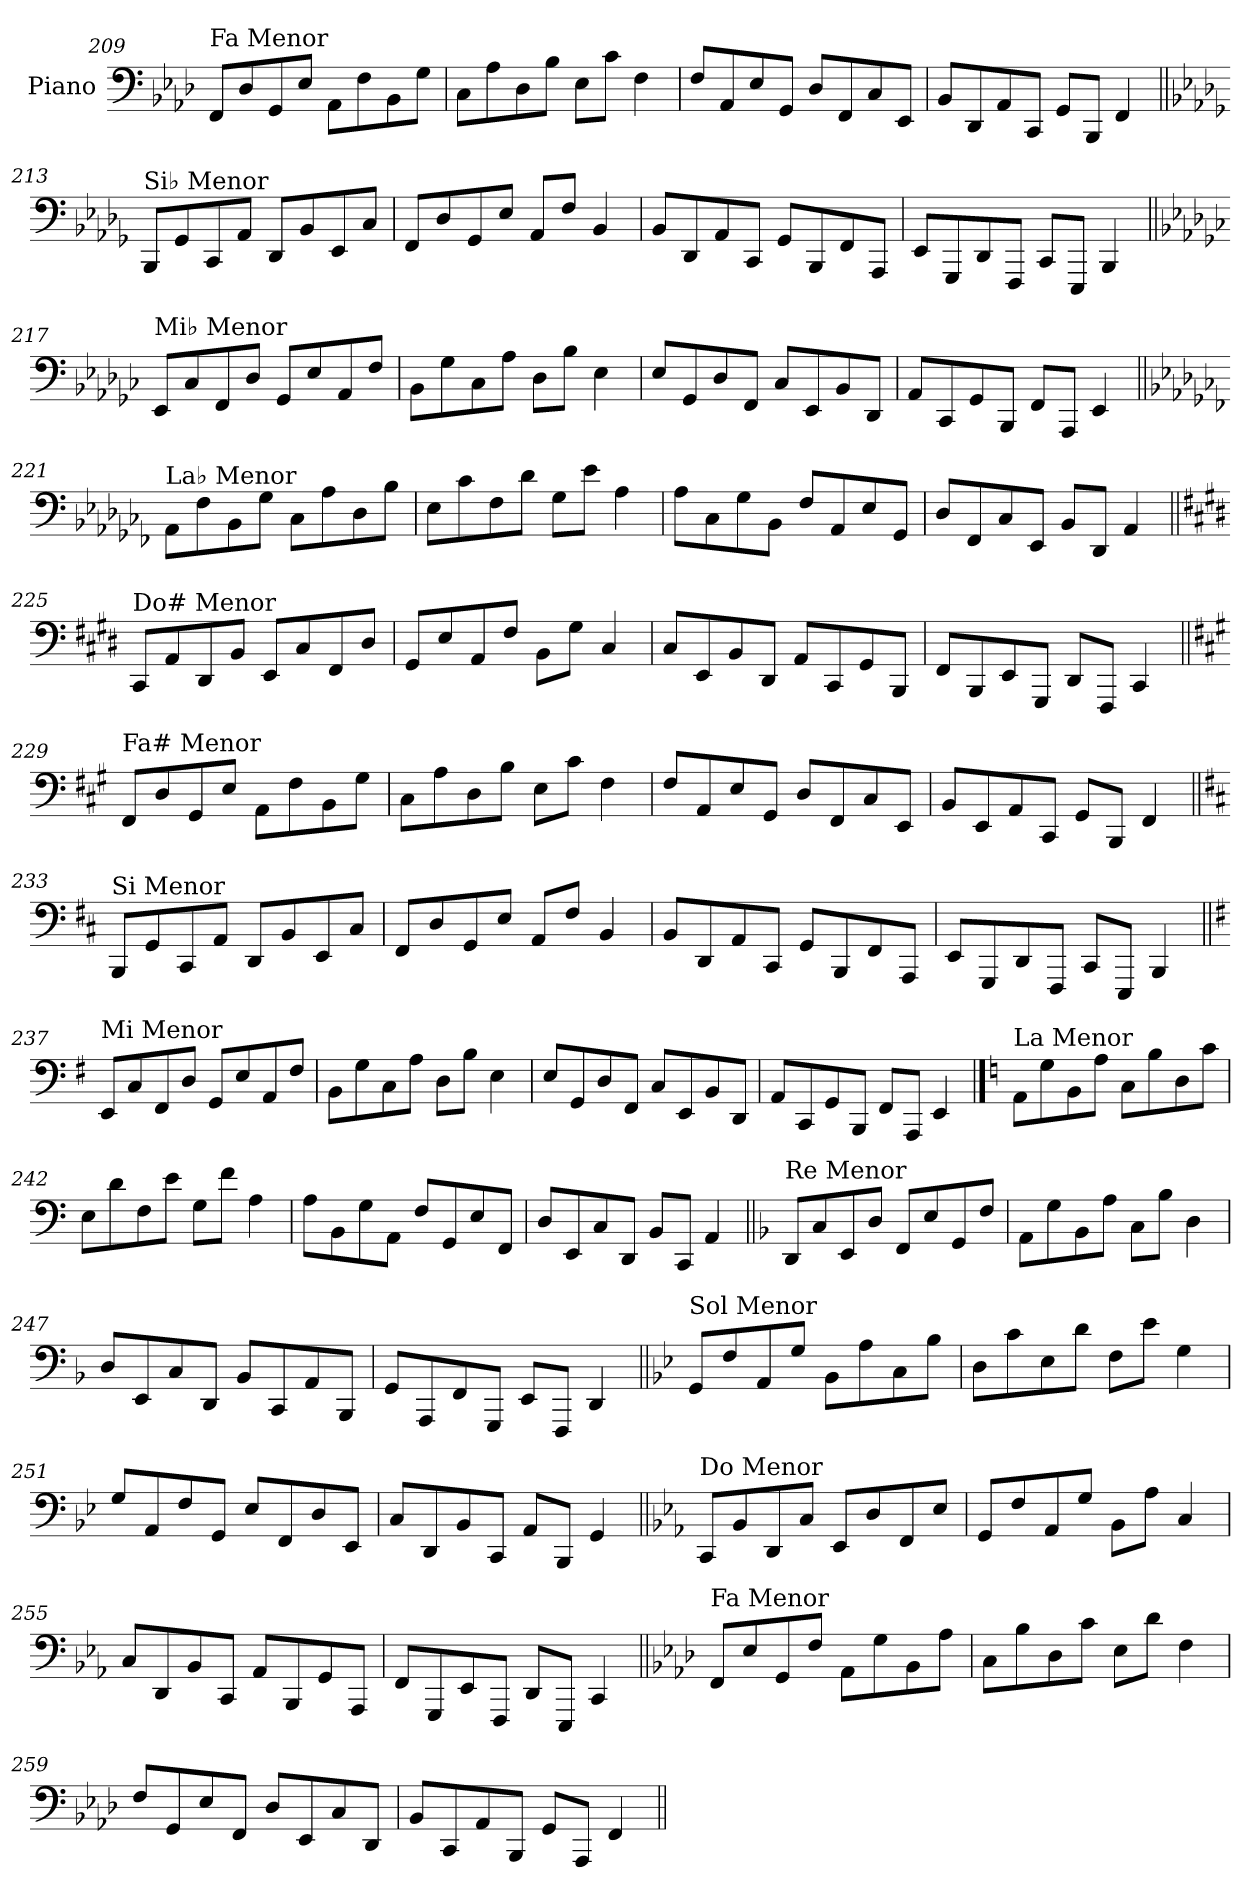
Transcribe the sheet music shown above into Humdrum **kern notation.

**kern
*part1
*staff1
*I"Piano
*I'Pno.
!!LO:LB:g=z
*clefF4
*k[b-e-a-d-]
=209
!LO:TX:a:t=Fa Menor
8FF/L
8D-/
8GG/
8E-/J
8AA-\L
8F\
8BB-\
8G\J
=210
8C\L
8A-\
8D-\
8B-\J
8E-\L
8c\J
4F\
=211
8F/L
8AA-/
8E-/
8GG/J
8D-/L
8FF/
8C/
8EE-/J
=212
8BB-/L
8DD-/
8AA-/
8CC/J
8GG/L
8BBB-/J
4FF/
!!LO:LB:g=z
=213||
*k[b-e-a-d-g-]
!LO:TX:a:t=Si♭ Menor
8BBB-/L
8GG-/
8CC/
8AA-/J
8DD-/L
8BB-/
8EE-/
8C/J
=214
8FF/L
8D-/
8GG-/
8E-/J
8AA-/L
8F/J
4BB-/
=215
8BB-/L
8DD-/
8AA-/
8CC/J
8GG-/L
8BBB-/
8FF/
8AAA-/J
=216
8EE-/L
8GGG-/
8DD-/
8FFF/J
8CC/L
8EEE-/J
4BBB-/
!!LO:LB:g=z
=217||
*k[b-e-a-d-g-c-]
!LO:TX:a:t=Mi♭ Menor
8EE-/L
8C-/
8FF/
8D-/J
8GG-/L
8E-/
8AA-/
8F/J
=218
8BB-\L
8G-\
8C-\
8A-\J
8D-\L
8B-\J
4E-\
=219
8E-/L
8GG-/
8D-/
8FF/J
8C-/L
8EE-/
8BB-/
8DD-/J
=220
8AA-/L
8CC-/
8GG-/
8BBB-/J
8FF/L
8AAA-/J
4EE-/
!!LO:LB:g=z
=221||
*k[b-e-a-d-g-c-f-]
!LO:TX:a:t=La♭ Menor
8AA-\L
8F-\
8BB-\
8G-\J
8C-\L
8A-\
8D-\
8B-\J
=222
8E-\L
8c-\
8F-\
8d-\J
8G-\L
8e-\J
4A-\
=223
8A-\L
8C-\
8G-\
8BB-\J
8F-/L
8AA-/
8E-/
8GG-/J
=224
8D-/L
8FF-/
8C-/
8EE-/J
8BB-/L
8DD-/J
4AA-/
!!LO:LB:g=z
=225||
*k[f#c#g#d#]
!LO:TX:a:t=Do# Menor
8CC#/L
8AA/
8DD#/
8BB/J
8EE/L
8C#/
8FF#/
8D#/J
=226
8GG#/L
8E/
8AA/
8F#/J
8BB\L
8G#\J
4C#/
=227
8C#/L
8EE/
8BB/
8DD#/J
8AA/L
8CC#/
8GG#/
8BBB/J
=228
8FF#/L
8BBB/
8EE/
8GGG#/J
8DD#/L
8FFF#/J
4CC#/
!!LO:LB:g=z
=229||
*k[f#c#g#]
!LO:TX:a:t=Fa# Menor
8FF#/L
8D/
8GG#/
8E/J
8AA\L
8F#\
8BB\
8G#\J
=230
8C#\L
8A\
8D\
8B\J
8E\L
8c#\J
4F#\
=231
8F#/L
8AA/
8E/
8GG#/J
8D/L
8FF#/
8C#/
8EE/J
=232
8BB/L
8EE/
8AA/
8CC#/J
8GG#/L
8BBB/J
4FF#/
!!LO:LB:g=z
=233||
*k[f#c#]
!LO:TX:a:t=Si Menor
8BBB/L
8GG/
8CC#/
8AA/J
8DD/L
8BB/
8EE/
8C#/J
=234
8FF#/L
8D/
8GG/
8E/J
8AA/L
8F#/J
4BB/
=235
8BB/L
8DD/
8AA/
8CC#/J
8GG/L
8BBB/
8FF#/
8AAA/J
=236
8EE/L
8GGG/
8DD/
8FFF#/J
8CC#/L
8EEE/J
4BBB/
!!LO:LB:g=z
=237||
*k[f#]
!LO:TX:a:t=Mi Menor
8EE/L
8C/
8FF#/
8D/J
8GG/L
8E/
8AA/
8F#/J
=238
8BB\L
8G\
8C\
8A\J
8D\L
8B\J
4E\
=239
8E/L
8GG/
8D/
8FF#/J
8C/L
8EE/
8BB/
8DD/J
=240
8AA/L
8CC/
8GG/
8BBB/J
8FF#/L
8AAA/J
4EE/
!!LO:PB:g=z
==241
*k[]
!LO:TX:a:t=La Menor
8AA\L
8G\
8BB\
8A\J
8C\L
8B\
8D\
8c\J
=242
8E\L
8d\
8F\
8e\J
8G\L
8f\J
4A\
=243
8A\L
8BB\
8G\
8AA\J
8F/L
8GG/
8E/
8FF/J
=244
8D/L
8EE/
8C/
8DD/J
8BB/L
8CC/J
4AA/
!!LO:LB:g=z
=245||
*k[b-]
!LO:TX:a:t=Re Menor
8DD/L
8C/
8EE/
8D/J
8FF/L
8E/
8GG/
8F/J
=246
8AA\L
8G\
8BB-\
8A\J
8C\L
8B-\J
4D\
=247
8D/L
8EE/
8C/
8DD/J
8BB-/L
8CC/
8AA/
8BBB-/J
=248
8GG/L
8AAA/
8FF/
8GGG/J
8EE/L
8FFF/J
4DD/
!!LO:LB:g=z
=249||
*k[b-e-]
!LO:TX:a:t=Sol Menor
8GG/L
8F/
8AA/
8G/J
8BB-\L
8A\
8C\
8B-\J
=250
8D\L
8c\
8E-\
8d\J
8F\L
8e-\J
4G\
=251
8G/L
8AA/
8F/
8GG/J
8E-/L
8FF/
8D/
8EE-/J
=252
8C/L
8DD/
8BB-/
8CC/J
8AA/L
8BBB-/J
4GG/
!!LO:LB:g=z
=253||
*k[b-e-a-]
!LO:TX:a:t=Do Menor
8CC/L
8BB-/
8DD/
8C/J
8EE-/L
8D/
8FF/
8E-/J
=254
8GG/L
8F/
8AA-/
8G/J
8BB-\L
8A-\J
4C/
=255
8C/L
8DD/
8BB-/
8CC/J
8AA-/L
8BBB-/
8GG/
8AAA-/J
=256
8FF/L
8GGG/
8EE-/
8FFF/J
8DD/L
8EEE-/J
4CC/
!!LO:LB:g=z
=257||
*k[b-e-a-d-]
!LO:TX:a:t=Fa Menor
8FF/L
8E-/
8GG/
8F/J
8AA-\L
8G\
8BB-\
8A-\J
=258
8C\L
8B-\
8D-\
8c\J
8E-\L
8d-\J
4F\
=259
8F/L
8GG/
8E-/
8FF/J
8D-/L
8EE-/
8C/
8DD-/J
=260
8BB-/L
8CC/
8AA-/
8BBB-/J
8GG/L
8AAA-/J
4FF/
=||
*-
